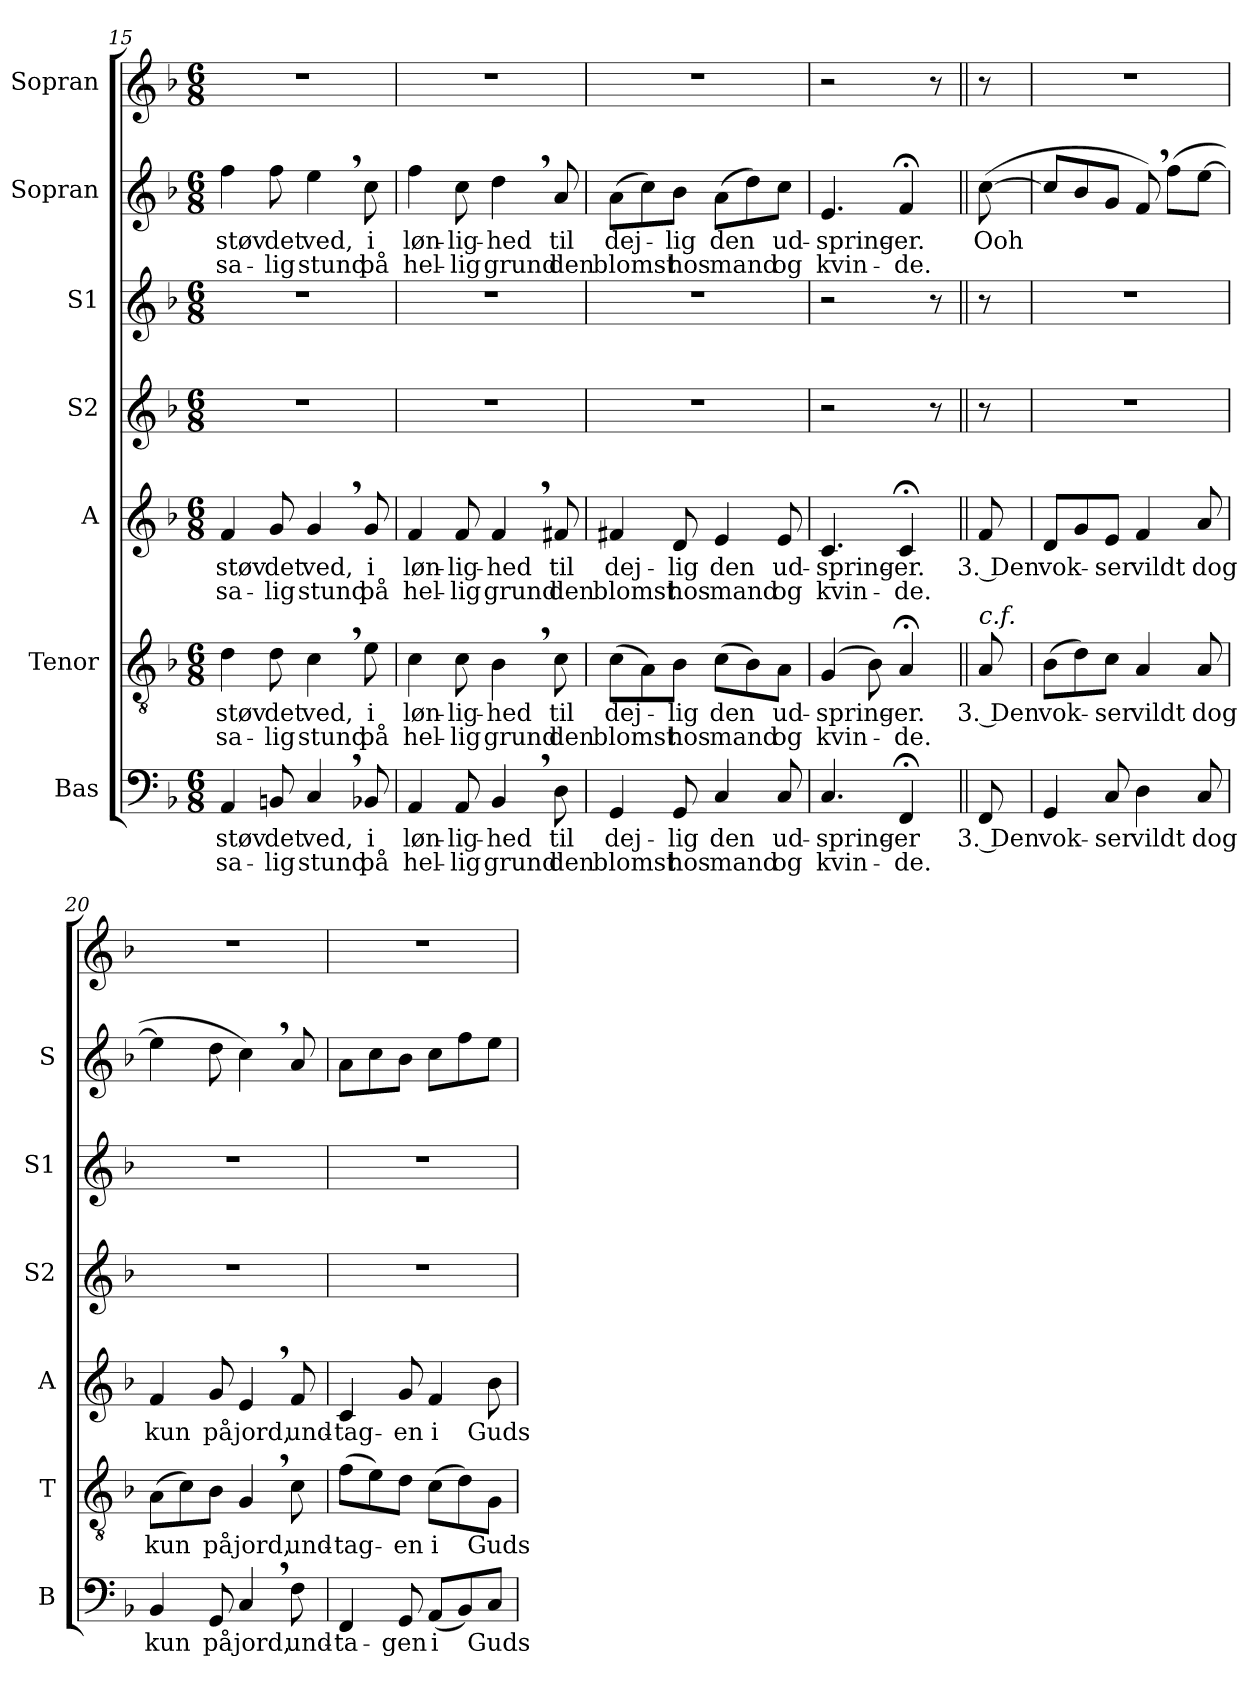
**kern	**text	**text	**kern	**text	**text	**kern	**text	**text	**kern	**kern	**kern	**text	**text	**kern
*part7	*part7	*part7	*part6	*part6	*part6	*part5	*part5	*part5	*part4	*part3	*part2	*part2	*part2	*part1
*staff7	*staff7	*staff7	*staff6	*staff6	*staff6	*staff5	*staff5	*staff5	*staff4	*staff3	*staff2	*staff2	*staff2	*staff1
*I"Bas	*	*	*I"Tenor	*	*	*I"A	*	*	*I"S2	*I"S1	*I"Sopran	*	*	*I"Sopran
*I'B	*	*	*I'T	*	*	*I'A	*	*	*I'S2	*I'S1	*I'S	*	*	*
*clefF4	*	*	*clefGv2	*	*	*clefG2	*	*	*clefG2	*clefG2	*clefG2	*	*	*clefG2
*k[b-]	*	*	*k[b-]	*	*	*k[b-]	*	*	*k[b-]	*k[b-]	*k[b-]	*	*	*k[b-]
*M6/8	*	*	*M6/8	*	*	*M6/8	*	*	*M6/8	*M6/8	*M6/8	*	*	*M6/8
=15	=15	=15	=15	=15	=15	=15	=15	=15	=15	=15	=15	=15	=15	=15
!	!LO:LY:b	!LO:LY:b	!	!LO:LY:b	!LO:LY:b	!	!LO:LY:b	!LO:LY:b	!	!	!	!LO:LY:b	!LO:LY:b	!
4AA/	støv	sa-	4d\	støv	sa-	4f/	støv	sa-	2.r	2.r	4ff\	støv	sa-	2.r
!	!LO:LY:b	!LO:LY:b	!	!LO:LY:b	!LO:LY:b	!	!LO:LY:b	!LO:LY:b	!	!	!	!LO:LY:b	!LO:LY:b	!
8BBn/	det	-lig	8d\	det	-lig	8g/	det	-lig	.	.	8ff\	det	-lig	.
!	!LO:LY:b	!LO:LY:b	!	!LO:LY:b	!LO:LY:b	!	!LO:LY:b	!LO:LY:b	!	!	!	!LO:LY:b	!LO:LY:b	!
4C,/	ved,	stund	4c,\	ved,	stund	4g,/	ved,	stund	.	.	4ee,\	ved,	stund	.
!	!LO:LY:b	!LO:LY:b	!	!LO:LY:b	!LO:LY:b	!	!LO:LY:b	!LO:LY:b	!	!	!	!LO:LY:b	!LO:LY:b	!
8BB-X/	i	på	8e\	i	på	8g/	i	på	.	.	8cc\	i	på	.
=16	=16	=16	=16	=16	=16	=16	=16	=16	=16	=16	=16	=16	=16	=16
!	!LO:LY:b	!LO:LY:b	!	!LO:LY:b	!LO:LY:b	!	!LO:LY:b	!LO:LY:b	!	!	!	!LO:LY:b	!LO:LY:b	!
4AA/	løn-	hel-	4c\	løn-	hel-	4f/	løn-	hel-	2.r	2.r	4ff\	løn-	hel-	2.r
!	!LO:LY:b	!LO:LY:b	!	!LO:LY:b	!LO:LY:b	!	!LO:LY:b	!LO:LY:b	!	!	!	!LO:LY:b	!LO:LY:b	!
8AA/	-lig-	-lig	8c\	-lig-	-lig	8f/	-lig-	-lig	.	.	8cc\	-lig-	-lig	.
!	!LO:LY:b	!LO:LY:b	!	!LO:LY:b	!LO:LY:b	!	!LO:LY:b	!LO:LY:b	!	!	!	!LO:LY:b	!LO:LY:b	!
4BB-,/	-hed	grund	4B-,\	-hed	grund	4f,/	-hed	grund	.	.	4dd,\	-hed	grund	.
!	!LO:LY:b	!LO:LY:b	!	!LO:LY:b	!LO:LY:b	!	!LO:LY:b	!LO:LY:b	!	!	!	!LO:LY:b	!LO:LY:b	!
8D\	til	den	8c\	til	den	8f#X/	til	den	.	.	8a/	til	den	.
=17	=17	=17	=17	=17	=17	=17	=17	=17	=17	=17	=17	=17	=17	=17
!	!LO:LY:b	!LO:LY:b	!	!LO:LY:b	!LO:LY:b	!	!LO:LY:b	!LO:LY:b	!	!	!	!LO:LY:b	!LO:LY:b	!
4GG/	dej-	blomst	(>8c\L	dej-	blomst	4f#X/	dej-	blomst	2.r	2.r	(>8a\L	dej-	blomst	2.r
.	.	.	8A\)	.	.	.	.	.	.	.	8cc\)	.	.	.
!	!LO:LY:b	!LO:LY:b	!	!LO:LY:b	!LO:LY:b	!	!LO:LY:b	!LO:LY:b	!	!	!	!LO:LY:b	!LO:LY:b	!
8GG/	-lig	hos	8B-\J	-lig	hos	8d/	-lig	hos	.	.	8b-\J	-lig	hos	.
!	!LO:LY:b	!LO:LY:b	!	!LO:LY:b	!LO:LY:b	!	!LO:LY:b	!LO:LY:b	!	!	!	!LO:LY:b	!LO:LY:b	!
4C/	den	mand	(>8c\L	den	mand	4e/	den	mand	.	.	(>8a\L	den	mand	.
.	.	.	8B-\)	.	.	.	.	.	.	.	8dd\)	.	.	.
!	!LO:LY:b	!LO:LY:b	!	!LO:LY:b	!LO:LY:b	!	!LO:LY:b	!LO:LY:b	!	!	!	!LO:LY:b	!LO:LY:b	!
8C/	ud-	og	8A\J	ud-	og	8e/	ud-	og	.	.	8cc\J	ud-	og	.
!!LO:PB:g=z
=18	=18	=18	=18	=18	=18	=18	=18	=18	=18	=18	=18	=18	=18	=18
!	!LO:LY:b	!LO:LY:b	!	!LO:LY:b	!LO:LY:b	!	!LO:LY:b	!LO:LY:b	!	!	!	!LO:LY:b	!LO:LY:b	!
4.C/	-spring-	kvin-	(>4G/	-spring-	kvin-	4.c/	-spring-	kvin-	2r	2r	4.e/	-spring-	kvin-	2r
.	.	.	8B-\)	.	.	.	.	.	.	.	.	.	.	.
!	!LO:LY:b	!LO:LY:b	!	!LO:LY:b	!LO:LY:b	!	!LO:LY:b	!LO:LY:b	!	!	!	!LO:LY:b	!LO:LY:b	!
4FF;</	-er	-de.	4A;</	-er.	-de.	4c;</	-er.	-de.	.	.	4f;</	-er.	-de.	.
.	.	.	.	.	.	.	.	.	8r	8r	.	.	.	8r
!!LO:LB:g=z
=18X2||	=18X2||	=18X2||	=18X2||	=18X2||	=18X2||	=18X2||	=18X2||	=18X2||	=18X2||	=18X2||	=18X2||	=18X2||	=18X2||	=18X2||
!	!	!	!LO:TX:a:i:t=c.f.	!	!	!	!	!	!	!	!	!	!	!
!	!LO:LY:b	!	!	!LO:LY:b	!	!	!LO:LY:b	!	!	!	!	!LO:LY:b	!	!
8FF/	3. Den	.	8A/	3. Den	.	8f/	3. Den	.	8r	8r	(>[8cc\	Ooh	.	8r
=19	=19	=19	=19	=19	=19	=19	=19	=19	=19	=19	=19	=19	=19	=19
!	!LO:LY:b	!	!	!LO:LY:b	!	!	!LO:LY:b	!	!	!	!	!	!	!
4GG/	vok-	.	(>8B-\L	vok-	.	8d/L	vok-	.	2.r	2.r	8cc/L]	.	.	2.r
.	.	.	8d\)	.	.	8g/	.	.	.	.	8b-/	.	.	.
!	!LO:LY:b	!	!	!LO:LY:b	!	!	!LO:LY:b	!	!	!	!	!	!	!
8C/	-ser	.	8c\J	-ser	.	8e/J	-ser	.	.	.	8g/J	.	.	.
!	!LO:LY:b	!	!	!LO:LY:b	!	!	!LO:LY:b	!	!	!	!	!	!	!
4D\	vildt	.	4A/	vildt	.	4f/	vildt	.	.	.	8f,/)	.	.	.
.	.	.	.	.	.	.	.	.	.	.	(>8ff\L	.	.	.
!	!LO:LY:b	!	!	!LO:LY:b	!	!	!LO:LY:b	!	!	!	!	!	!	!
8C/	dog	.	8A/	dog	.	8a/	dog	.	.	.	[8ee\J	.	.	.
=20	=20	=20	=20	=20	=20	=20	=20	=20	=20	=20	=20	=20	=20	=20
!	!LO:LY:b	!	!	!LO:LY:b	!	!	!LO:LY:b	!	!	!	!	!	!	!
4BB-/	kun	.	(>8A\L	kun	.	4f/	kun	.	2.r	2.r	4ee\]	.	.	2.r
.	.	.	8c\)	.	.	.	.	.	.	.	.	.	.	.
!	!LO:LY:b	!	!	!LO:LY:b	!	!	!LO:LY:b	!	!	!	!	!	!	!
8GG/	på	.	8B-\J	på	.	8g/	på	.	.	.	8dd\	.	.	.
!	!LO:LY:b	!	!	!LO:LY:b	!	!	!LO:LY:b	!	!	!	!	!	!	!
4C,/	jord,	.	4G,/	jord,	.	4e,/	jord,	.	.	.	4cc,\)	.	.	.
!	!LO:LY:b	!	!	!LO:LY:b	!	!	!LO:LY:b	!	!	!	!	!	!	!
8F\	und-	.	8c\	und-	.	8f/	und-	.	.	.	8a/	.	.	.
=21	=21	=21	=21	=21	=21	=21	=21	=21	=21	=21	=21	=21	=21	=21
!	!LO:LY:b	!	!	!LO:LY:b	!	!	!LO:LY:b	!	!	!	!	!	!	!
4FF/	-ta-	.	(>8f\L	-tag-	.	4c/	-tag-	.	2.r	2.r	8a\L	.	.	2.r
.	.	.	8e\)	.	.	.	.	.	.	.	8cc\	.	.	.
!	!LO:LY:b	!	!	!LO:LY:b	!	!	!LO:LY:b	!	!	!	!	!	!	!
8GG/	-gen	.	8d\J	-en	.	8g/	-en	.	.	.	8b-\J	.	.	.
!	!LO:LY:b	!	!	!LO:LY:b	!	!	!LO:LY:b	!	!	!	!	!	!	!
(<8AA/L	i	.	(>8c\L	i	.	4f/	i	.	.	.	8cc\L	.	.	.
8BB-/)	.	.	8d\)	.	.	.	.	.	.	.	8ff\	.	.	.
!	!LO:LY:b	!	!	!LO:LY:b	!	!	!LO:LY:b	!	!	!	!	!	!	!
8C/J	Guds	.	8G\J	Guds	.	8b-\	Guds	.	.	.	8ee\J	.	.	.
=	=	=	=	=	=	=	=	=	=	=	=	=	=	=
*-	*-	*-	*-	*-	*-	*-	*-	*-	*-	*-	*-	*-	*-	*-
